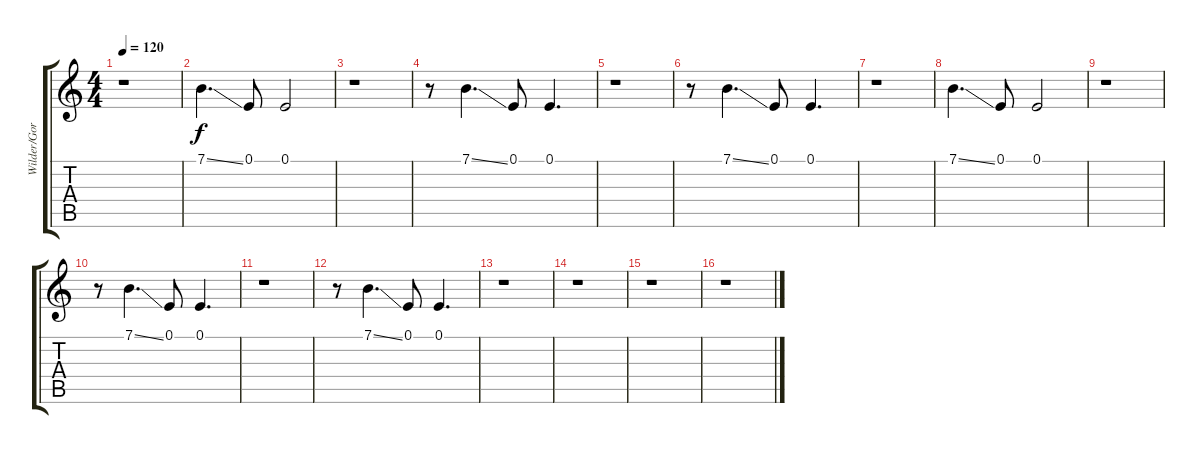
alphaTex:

\track ("Wilder/Gore - Back Vocal" "Wilder/Gor") {instrument voiceoohs}
\staff {score tabs}
\tuning (E4 B3 G3 D3 A2 E2) {hide}
\ts (4 4)
\tempo 120
\clef g2
\ks c
r.1{dy f} |
7.1{ss}.4{d} 0.1.8 0.1.2 |
r.1 |
r.8 7.1{ss}.4{d} 0.1.8 0.1.4{d} |
r.1 |
r.8 7.1{ss}.4{d} 0.1.8 0.1.4{d} |
r.1 |
7.1{ss}.4{d} 0.1.8 0.1.2 |
r.1 |
r.8 7.1{ss}.4{d} 0.1.8 0.1.4{d} |
r.1 |
r.8 7.1{ss}.4{d} 0.1.8 0.1.4{d} |
r.1 |
r.1 |
r.1 |
r.1
